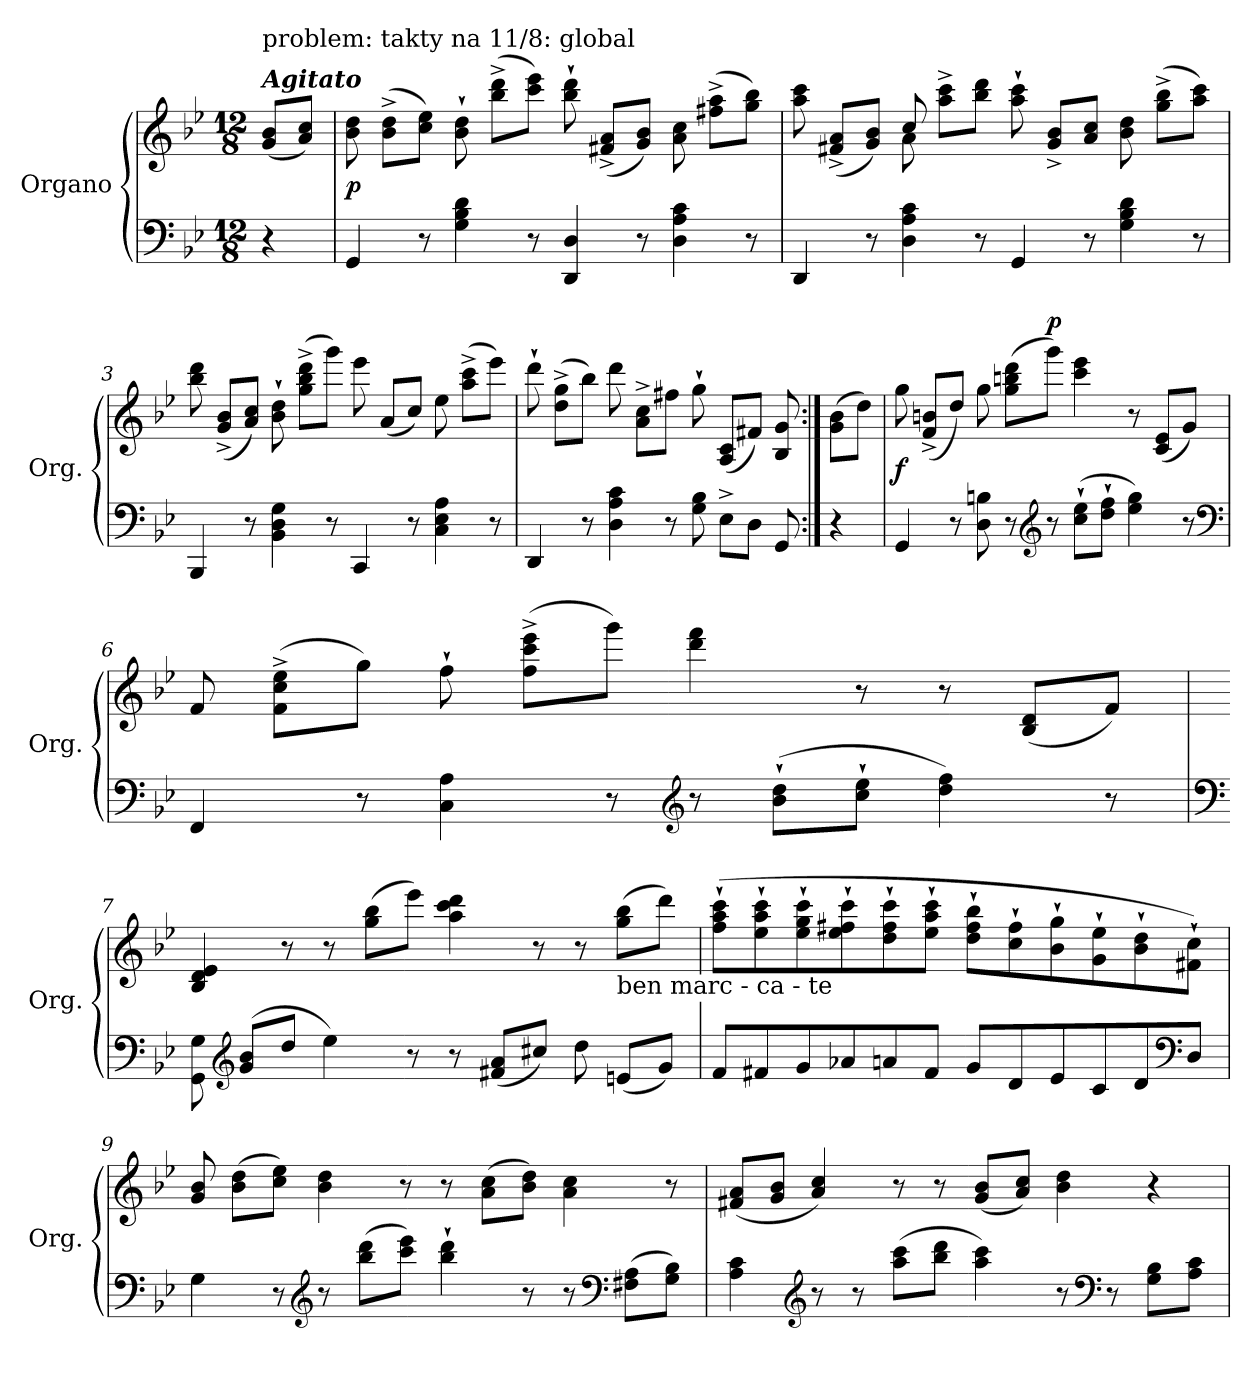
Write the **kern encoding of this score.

**kern	**kern	**dynam
*part1	*part1	*part1
*staff2	*staff1	*staff1/2
*I"Organo	*	*
*I'Org.	*	*
*clefF4	*clefG2	*
*k[b-e-]	*k[b-e-]	*
*M12/8	*M12/8	*
=	=	=
!	!LO:TX:a:t=problem&colon; takty na 11/8&colon; global	!
!	!LO:TX:a:Bi:t=Agitato	!
4r	(8g/ 8b-/L	.
.	8a/ 8cc/J)	.
=1	=1	=1
4GG/	8b-\ 8dd\	p
.	(8b-^\ 8dd^\L	.
8r	8cc\ 8ee-\J)	.
4G\ 4B-\ 4d\	8b-`\ 8dd`\	.
.	(8bb-^\ 8ddd^\L	.
8r	8ccc\ 8eee-\J)	.
4DD/ 4D/	8bb-`\ 8ddd`\	.
.	(8f#X^/ 8a^/L	.
8r	8g/ 8b-/J)	.
4D\ 4A\ 4c\	8a\ 8cc\	.
.	(8ff#X^\ 8aa^\L	.
8r	8gg\ 8bb-\J)	.
=2	=2	=2
*	*^	*
4DD/	8aa\ 8ccc\	8ryy	.
.	(8f#X^/ 8a^/L	4ryy	.
8r	8g/ 8b-/J)	.	.
4D\ 4A\ 4c\	8cc/	8a\	.
.	8aa^\ 8ccc^\L	8ryy	.
8r	8bb-\ 8ddd\J	2..ryy	.
4GG/	8aa`\ 8ccc`\	.	.
.	8g^/ 8b-^/L	.	.
8r	8a/ 8cc/J	.	.
4G\ 4B-\ 4d\	8b-\ 8dd\	.	.
.	(8gg^\ 8bb-^\L	.	.
8r	8aa\ 8ccc\J)	.	.
*	*v	*v	*
=3	=3	=3
4BBB-/	8bb-\ 8ddd\	.
.	(8g^/ 8b-^/L	.
8r	8a/ 8cc/J)	.
4BB-\ 4D\ 4G\	8b-`\ 8dd`\	.
.	(8gg^\ 8bb-^\ 8ddd^\L	.
8r	8ggg\J)	.
4CC/	8eee-\	.
.	(8a/L	.
8r	8cc/J)	.
4C\ 4E-\ 4A\	8ee-\	.
.	(8aa^\ 8ccc^\L	.
8r	8eee-\J)	.
=	=	=
4DD/	8ddd`\	.
.	(8dd^\ 8gg^\L	.
8r	8bb-\J)	.
4D\ 4A\ 4c\	8ddd\	.
.	8a^\ 8cc^\L	.
8r	8ff#X\J	.
8G\ 8B-\	8gg`\	.
8E-^\L	(8A/ 8c/L	.
8D\J	8f#X/J)	.
8GG/	8B-/ 8g/	.
=4:|!	=4:|!	=4:|!
4r	(8g\ 8b-\L	.
.	8dd\J)	.
=5	=5	=5
4GG/	8gg\	f
.	(8f^/ 8bn^/L	.
8r	8dd/J)	.
8D\ 8Bn\	8gg\	.
8r	(8gg\ 8bbn\ 8ddd\L	.
*clefG2	*	*
!	!	!LO:DY:a
8r	8ggg\J)	p
(8cc`\ 8ee-`\L	4ccc\ 4eee-\	.
8dd`\ 8ff`\J	.	.
4ee-\ 4gg\)	8r	.
.	(8c/ 8e-/L	.
8r	8g/J)	.
*clefF4	*	*
=6	=6	=6
4FF/	8f/	.
.	(8f^\ 8cc^\ 8ee-^\L	.
8r	8gg\J)	.
4C\ 4A\	8ff`\	.
.	(8ff^\ 8ccc^\ 8eee-^\L	.
8r	8ggg\J)	.
*clefG2	*	*
8r	4ddd\ 4fff\	.
(8b-`\ 8dd`\L	.	.
8cc`\ 8ee-`\J	8r	.
4dd\ 4ff\)	8r	.
.	(8B-/ 8d/L	.
8r	8f/J)	.
=7	=7	=7
*clefF4	*	*
8GG\ 8G\	4B-/ 4d/ 4e-/	.
*clefG2	*	*
(8g/ 8b-/L	.	.
8dd/J	8r	.
4ee-\)	8r	.
.	(8gg\ 8bb-\L	.
8r	8eee-\J)	.
8r	4aa\ 4ccc\ 4ddd\	.
(8f#X/ 8a/L	.	.
8cc#X/J)	8r	.
8dd\	8r	.
!	!LO:TX:b:t=ben               marc    -    ca      -       te	!
(8en/L	(8gg\ 8bb-\L	.
8g/J)	8ddd\J)	.
=8	=8	=8
8f/L	(8ff`\ 8aa`\ 8ccc`\L	.
8f#X/	8ee-`\ 8aa`\ 8ccc`\	.
8g/	8ee-`\ 8gg`\ 8ccc`\	.
8a-X/	8ee-`\ 8ff#X`\ 8ccc`\	.
8an/	8dd`\ 8ff#`\ 8ccc`\	.
8f#/J	8ee-`\ 8aa`\ 8ccc`\J	.
8g/L	8dd`\ 8ff#`\ 8bb-`\L	.
8d/	8cc`\ 8ff#`\	.
8e-/	8b-`\ 8gg`\	.
8c/	8g`\ 8ee-`\	.
8d/	8b-`\ 8dd`\	.
*clefF4	*	*
8D/J	8f#X`\ 8cc`\J)	.
=9	=9	=9
4G\	8g/ 8b-/	.
.	(8b-\ 8dd\L	.
8r	8cc\ 8ee-\J)	.
*clefG2	*	*
8r	4b-\ 4dd\	.
(8bb-\ 8ddd\L	.	.
8ccc\ 8eee-\J)	8r	.
4bb-`\ 4ddd`\	8r	.
.	(8a\ 8cc\L	.
8r	8b-\ 8dd\J)	.
8r	4a\ 4cc\	.
*clefF4	*	*
(8F#X\ 8A\L	.	.
8G\ 8B-\J)	8r	.
=10	=10	=10
4A\ 4c\	(8f#X/ 8a/L	.
.	8g/ 8b-/J	.
*clefG2	*	*
8r	4a/ 4cc/)	.
8r	.	.
(8aa\ 8ccc\L	8r	.
8bb-\ 8ddd\J	8r	.
4aa\ 4ccc\)	(8g/ 8b-/L	.
.	8a/ 8cc/J)	.
8r	4b-\ 4dd\	.
*clefF4	*	*
8r	.	.
8G\ 8B-\L	4r	.
8A\ 8c\J	.	.
=	=	=
*-	*-	*-
